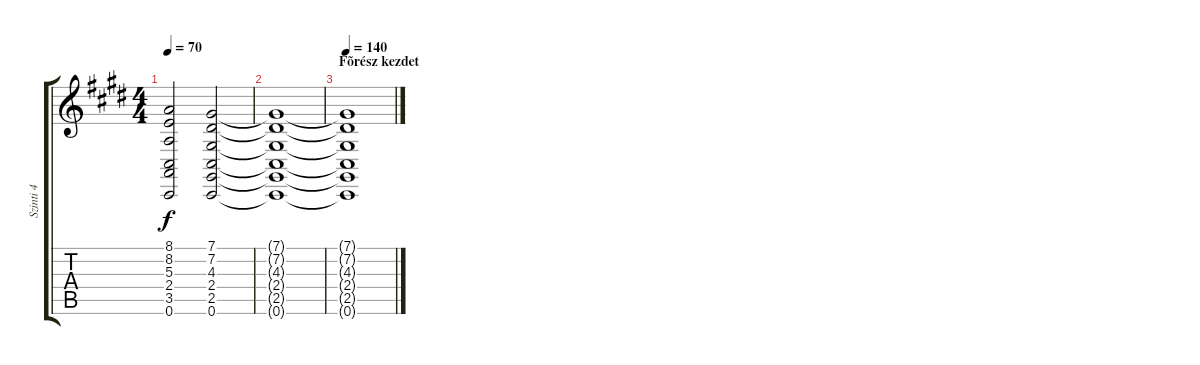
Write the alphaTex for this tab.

\track ("Szinti 4" "Szinti 4") {instrument choiraahs}
\staff {score tabs}
\tuning (Db4 Ab3 E3 B2 Gb2 Db2) {hide}
\ts (4 4)
\tempo 70
\clef g2
\ks c#minor
(8.1 8.2 5.3 2.4 3.5 0.6).2{dy f} (7.1 7.2 4.3 2.4 2.5 0.6).2 |
(7.1{t} 7.2{t} 4.3{t} 2.4{t} 2.5{t} 0.6{t}).1 |
\section ("" "Fõrész kezdet")
\tempo 140
(7.1{t} 7.2{t} 4.3{t} 2.4{t} 2.5{t} 0.6{t}).1
